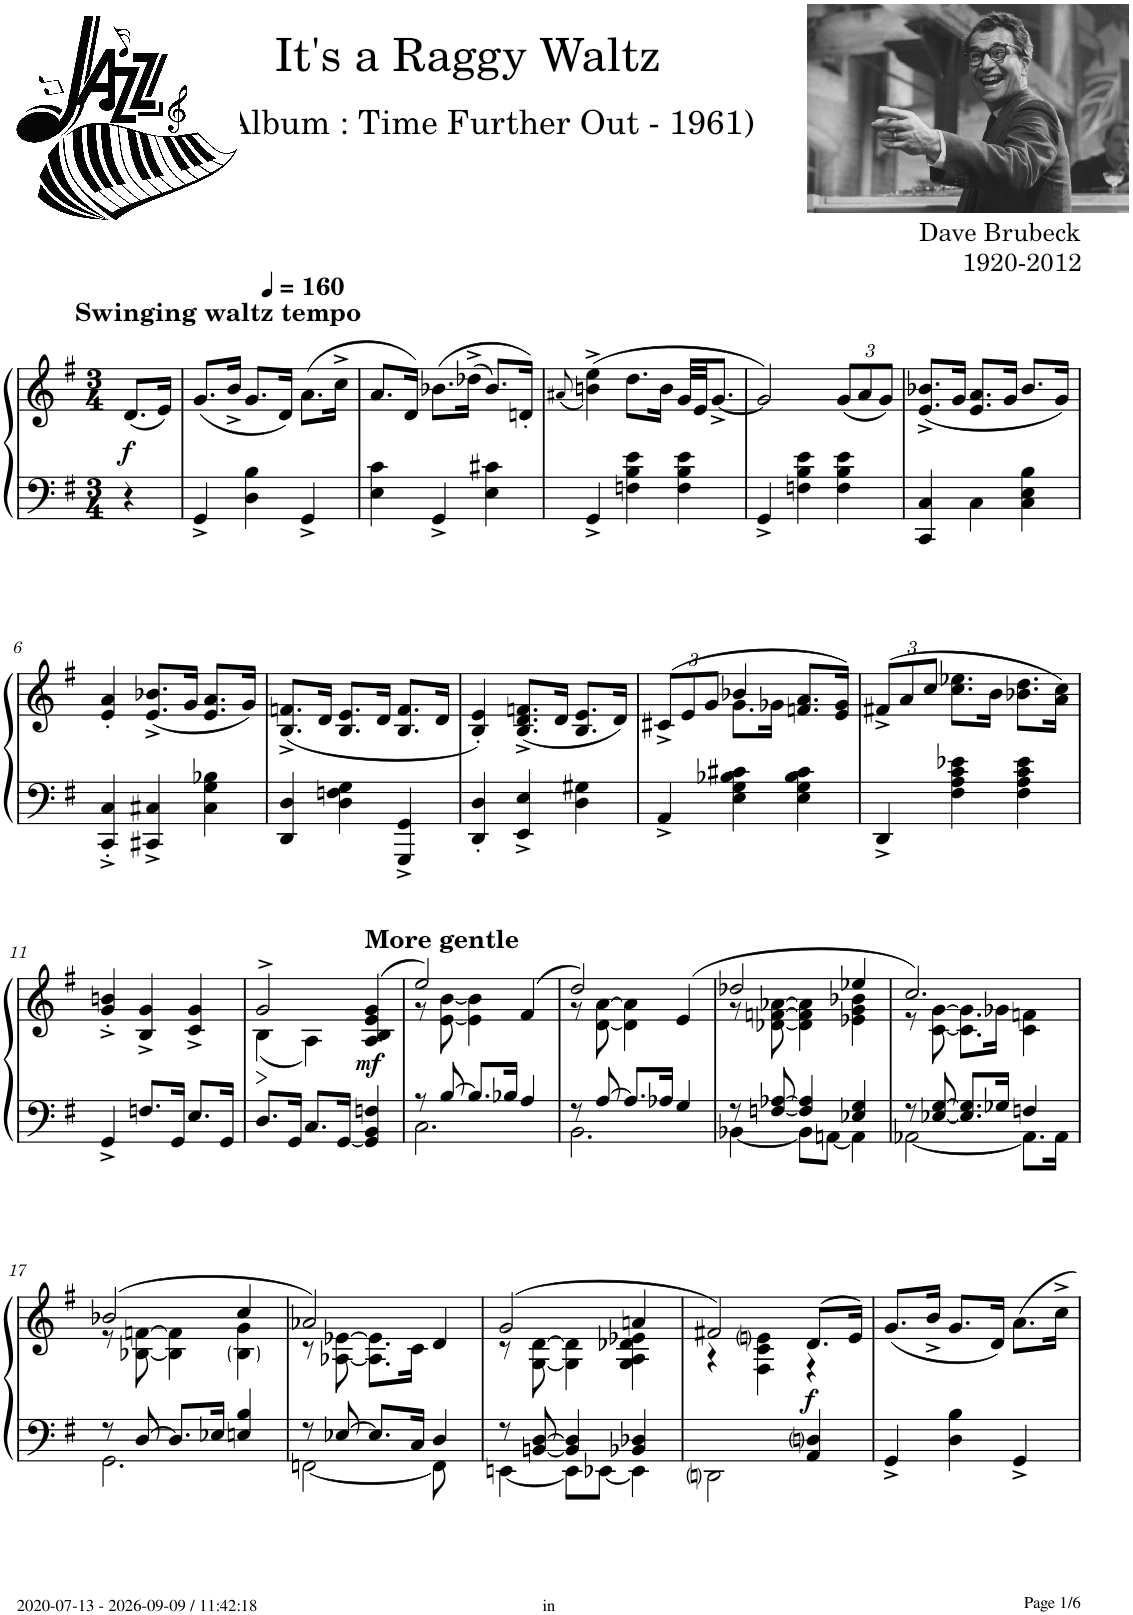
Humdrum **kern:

**kern	**kern	**dynam
*part1	*part1	*part1
*staff2	*staff1	*staff1/2
*I"Piano	*	*
*I'Pno.	*	*
*clefF4	*clefG2	*
*k[f#]	*k[f#]	*
*M3/4	*M3/4	*
*MM160	*MM160	*
=	=	=
!	!LO:TX:a:B:t=Swinging waltz tempo	!
!	!	!LO:DY:b
4r	(<8.d/L	f
.	16e/Jk)	.
=1	=1	=1
4GG^/	(<8.g/L	.
.	16b^/Jk	.
4D\ 4B\	8.g/L	.
.	16d/Jk)	.
4GG^/	(>8.a\L	.
.	16cc^\Jk	.
=2	=2	=2
4E\ 4c\	8.a/L	.
.	16d/Jk)	.
4GG^/	(>8.b-X\L	.
.	(>16dd-X^\Jk	.
4E\ 4c#X\	8.b-/L)	.
.	16dn'/Jk)	.
=3	=3	=3
.	(8qa#X/	.
4GG^/	(4bn\^ 4ee\^)	.
4Fn\ 4B\ 4e\	8.dd\L	.
.	16b\Jk	.
4F\ 4B\ 4e\	32g/LLL	.
.	32e/JJ	.
.	[8.g^/J	.
=4	=4	=4
4GG^/	2g/])	.
4Fn\ 4B\ 4e\	.	.
*	*Xbrackettup	*
4F\ 4B\ 4e\	(12g/L	.
.	12a/	.
.	12g/J)	.
=5	=5	=5
4CC/ 4C/	(8.e/^ 8.b-X/^L	.
.	16g/Jk	.
4C\	8.e/ 8.a/L	.
.	16g/Jk	.
4C\ 4E\ 4B\	8.b-/L	.
.	16g/Jk)	.
!!LO:LB:g=z
=6	=6	=6
4CC/'^ 4C/'^	4e/' 4a/'	.
4CC#X/^ 4C#X/^	(<8.e/^ 8.b-X/^L	.
.	16g/Jk	.
4C#\ 4G\ 4B-X\	8.e/ 8.a/L	.
.	16g/Jk)	.
=7	=7	=7
4DD/ 4D/	(8.B/^ 8.fn/^L	.
.	16d/Jk	.
4D\ 4Fn\ 4G\	8.B/ 8.e/L	.
.	16d/Jk	.
4GGG/^ 4GG/^	8.B/ 8.f/L	.
.	16d/Jk	.
=8	=8	=8
4DD/' 4D/'	4B/' 4e/')	.
4EE/^ 4E/^	(<8.B/^ 8.d/^ 8.fn/^L	.
.	16d/Jk	.
4D\ 4G#X\	8.B/ 8.e/L	.
.	16d/Jk)	.
=9	=9	=9
*	*^	*
4AA^/	(12c#X^</L	4ryy	.
.	12e/	.	.
.	12g/J	.	.
4E\ 4G\ 4B-X\ 4c#X\	4b-X/	8.g\L	.
.	.	16g-X\Jk	.
4E\ 4G\ 4B-\ 4c#\	8.fn/ 8.a/L	4ryy	.
.	16e/ 16g-/Jk)	.	.
*	*v	*v	*
=10	=10	=10
4DD^/	(12f#X^/L	.
.	12a/	.
.	12cc/J	.
4F#\ 4A\ 4c\ 4e-X\	8.cc\ 8.ee-X\L	.
.	16b\Jk	.
4F#\ 4A\ 4c\ 4e-\	8.b-X\ 8.dd\L	.
.	16a\ 16cc\Jk)	.
!!LO:LB:g=z
=11	=11	=11
4GG^/	4g/'^ 4bn/'^	.
8.Fn/L	4B/^ 4g/^	.
16GG/Jk	.	.
8.E/L	4c/^ 4g/^	.
16GG/Jk	.	.
=12	=12	=12
*	*^	*
8.D/L	2g^/	(4B\	.
16GG/Jk	.	.	.
8.C/L	.	4A\)	.
[16GG/Jk	.	.	.
!	!LO:TX:a:B:t=More gentle	!	!
!	!	!	!LO:DY:b
4GG/] 4BB/ 4Fn/	(>4A/ 4B/ 4e/ 4g/	4ryy	mf
=13	=13	=13	=13
*^	*	*	*
8r	2.C\	2ee/)	8r	.
[8B/	.	.	[8e\ [8b\	.
8.B/L]	.	.	4e\] 4b\]	.
16B-X/Jk	.	.	.	.
4A/	.	(4f#/	4ryy	.
=14	=14	=14	=14	=14
8r	2.BB\	2dd/)	8r	.
[8A/	.	.	[<8d\ [>8a\	.
8.A/L]	.	.	4d\] 4a\]	.
16A-X/Jk	.	.	.	.
4G/	.	(4e/	4ryy	.
=15	=15	=15	=15	=15
8r	[<4BB-X\	2dd-X/	8r	.
[<8Fn/ [>8A-X/	.	.	[<8d-X\ [>8fn\ [>8a-X\	.
4F/] 4A-/]	8BB-\L]	.	4d-\] 4f\] 4a-\]	.
.	[<8AAn\J	.	.	.
4E-X/ 4G/	4AA\]	4ee-X/	4e-X\ 4g\ 4b-X\	.
=16	=16	=16	=16	=16
8r	[<2AA-X\	2.cc/)	8r	.
[<8E-X/ [>8G/	.	.	[<8c\ [>8g\	.
8.E-/] 8.G/]L	.	.	8.c\] 8.g\]L	.
16G-X/Jk	.	.	16g-X\Jk	.
4Fn/	8.AA-\L]	.	4c\ 4fn\	.
.	16AA-\Jk	.	.	.
!!LO:LB:g=z	!!
=17	=17	=17	=17	=17
8r	2.GG\	(>2b-X/	8r	.
[>8D/	.	.	[<8B-X\ [>8fn\	.
8.D/L]	.	.	4B-\] 4f\]	.
16E-X/Jk	.	.	.	.
4En/ 4B/	.	4cc/	4B-\ 4g\	.
=18	=18	=18	=18	=18
8r	[2FFn\	2a-X/)	8r	.
[8E-X/	.	.	[<8A-X\ [>8e-X\	.
8.E-/L]	.	.	8.A-\] 8.e-\]L	.
16C/Jk	.	.	16c\Jk	.
4D/	8FF\]	4d/	4ryy	.
.	8ryy	.	.	.
=19	=19	=19	=19	=19
8r	[<4EEn\	(>2g/	8r	.
[<8BBn/ [>8D/	.	.	[<8G\ [>8d\	.
4BB/] 4D/]	8EE\L]	.	4G\] 4d\]	.
.	[<8EE-X\J	.	.	.
4BB-X/ 4D-X/	4EE-\]	4an/	4G\ 4A\ 4d-X\ 4e-X\	.
*v	*v	*	*	*
=20	=20	=20	=20
2DDni\	2f#X/)	4r	.
.	.	4F#\ 4c\ 4eni\	.
!	!	!	!LO:DY:b
4AA/ 4Dni/	(>8.d/L	4r	f
.	16e/Jk)	.	.
*	*v	*v	*
=21	=21	=21
4GG^/	(<8.g/L	.
.	16b^/Jk	.
4D\ 4B\	8.g/L	.
.	16d/Jk)	.
4GG^/	8.a\L	.
.	16cc^\Jk	.
=	=	=
*-	*-	*-
